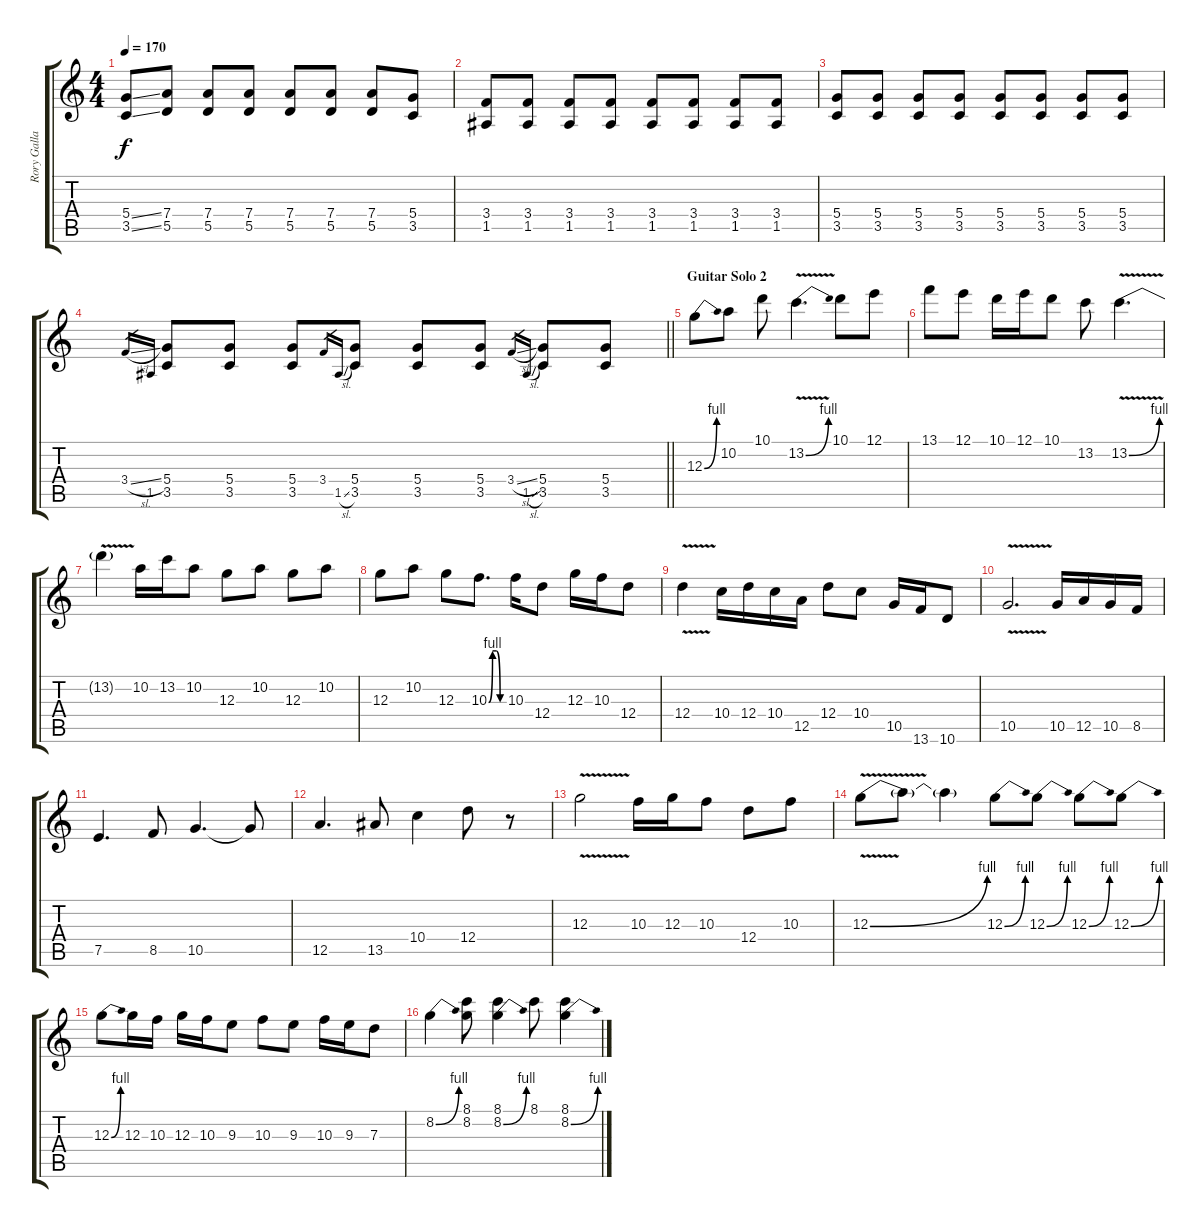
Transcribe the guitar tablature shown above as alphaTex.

\track ("Rory Gallagher" "Rory Galla") {instrument overdrivenguitar}
\staff {score tabs}
\tuning (E4 B3 G3 D3 A2 E2) {hide}
\ts (4 4)
\tempo 170
\clef g2
\ks c
(5.4{ss} 3.5{ss}).8{dy f} (7.4 5.5).8 (7.4 5.5).8 (7.4 5.5).8 (7.4 5.5).8 (7.4 5.5).8 (7.4 5.5).8 (5.4 3.5).8 |
(3.4 1.5).8 (3.4 1.5).8 (3.4 1.5).8 (3.4 1.5).8 (3.4 1.5).8 (3.4 1.5).8 (3.4 1.5).8 (3.4 1.5).8 |
(5.4 3.5).8 (5.4 3.5).8 (5.4 3.5).8 (5.4 3.5).8 (5.4 3.5).8 (5.4 3.5).8 (5.4 3.5).8 (5.4 3.5).8 |
\barLineRight lightlight
3.4{sl}.16{gr} 1.5.16{gr} (5.4 3.5).8 (5.4 3.5).8 (5.4 3.5).8 3.4.16{gr} 1.5{sl}.16{gr} (5.4 3.5).8 (5.4 3.5).8 (5.4 3.5).8 3.4{sl}.16{gr} 1.5{sl}.16{gr} (5.4 3.5).8 (5.4 3.5).8 |
\section ("" "Guitar Solo 2")
12.3{be (bend 0 0 60 4)}.8 10.2.8 10.1.8 13.2{be (bend 0 0 60 4) v}.4{d} 10.1.8 12.1.8 |
13.1.8 12.1.8 10.1.16 12.1.16 10.1.8 13.2.8 13.2{be (bend 0 0 60 4) v}.4{d} |
13.2{t}.4 10.2.16 13.2.16 10.2.8 12.3.8 10.2.8 12.3.8 10.2.8 |
12.3.8 10.2.8 12.3.8 10.3{be (custom 0 0 15 4 30 4 45 0 60 0)}.8{d} 10.3.16 12.4.8 12.3.16 10.3.16 12.4.8 |
12.4{v}.4 10.4.16 12.4.16 10.4.16 12.5.16 12.4.8 10.4.8 10.5.16 13.6.16 10.6.8 |
10.5{v}.2{d} 10.5.16 12.5.16 10.5.16 8.5.16 |
7.5.4{d} 8.5.8 10.5.4{d} 10.5{t}.8 |
12.5.4{d} 13.5.8 10.4.4 12.4.8 r.8 |
12.3{v}.2 10.3.16 12.3.16 10.3.8 12.4.8 10.3.8 |
12.3{be (bend 0 0 60 4) v}.8 12.3{t}.8 12.3{t}.4 12.3{be (bend 0 0 60 4)}.8 12.3{be (bend 0 0 60 4)}.8 12.3{be (bend 0 0 60 4)}.8 12.3{be (bend 0 0 60 4)}.8 |
12.3{be (bend 0 0 60 4)}.8 12.3.16 10.3.16 12.3.16 10.3.16 9.3.8 10.3.8 9.3.8 10.3.16 9.3.16 7.3.8 |
8.2{be (bend 0 0 60 4)}.4 (8.1 8.2).8 (8.1 8.2{be (bend 0 0 60 4)}).4 8.1.8 (8.1 8.2{be (bend 0 0 60 4)}).4
